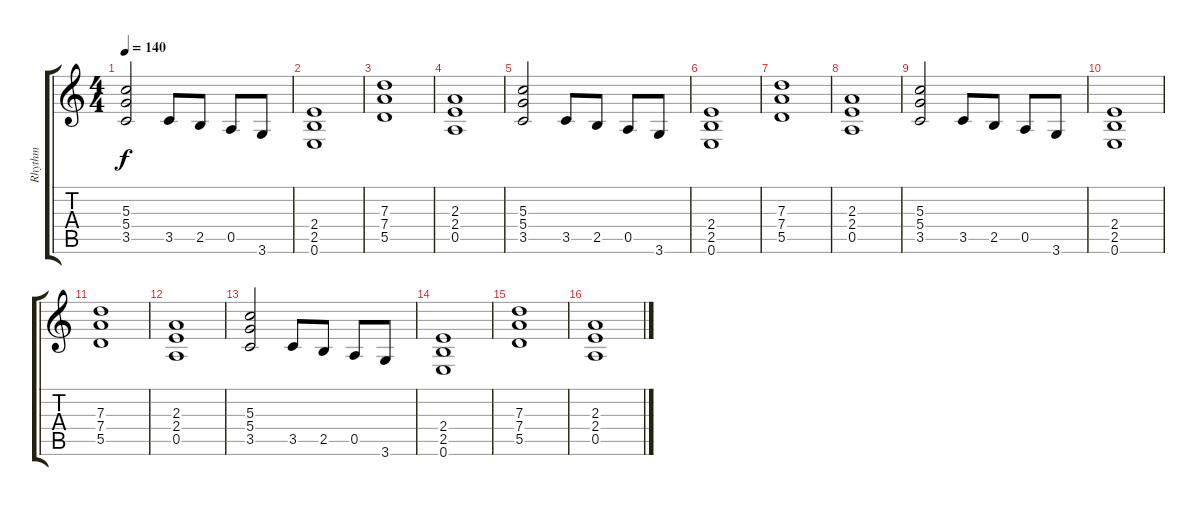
\track ("Rhythm" "Rhythm") {instrument distortionguitar}
\staff {score tabs}
\tuning (E4 B3 G3 D3 A2 E2) {hide}
\ts (4 4)
\tempo 140
\clef g2
\ks c
(5.3 5.4 3.5).2{dy f} 3.5.8 2.5.8 0.5.8 3.6.8 |
(2.4 2.5 0.6).1 |
(7.3 7.4 5.5).1 |
(2.3 2.4 0.5).1 |
(5.3 5.4 3.5).2 3.5.8 2.5.8 0.5.8 3.6.8 |
(2.4 2.5 0.6).1 |
(7.3 7.4 5.5).1 |
(2.3 2.4 0.5).1 |
(5.3 5.4 3.5).2 3.5.8 2.5.8 0.5.8 3.6.8 |
(2.4 2.5 0.6).1{volume 7} |
(7.3 7.4 5.5).1 |
(2.3 2.4 0.5).1 |
(5.3 5.4 3.5).2 3.5.8 2.5.8 0.5.8 3.6.8 |
(2.4 2.5 0.6).1{volume 0} |
(7.3 7.4 5.5).1 |
(2.3 2.4 0.5).1
